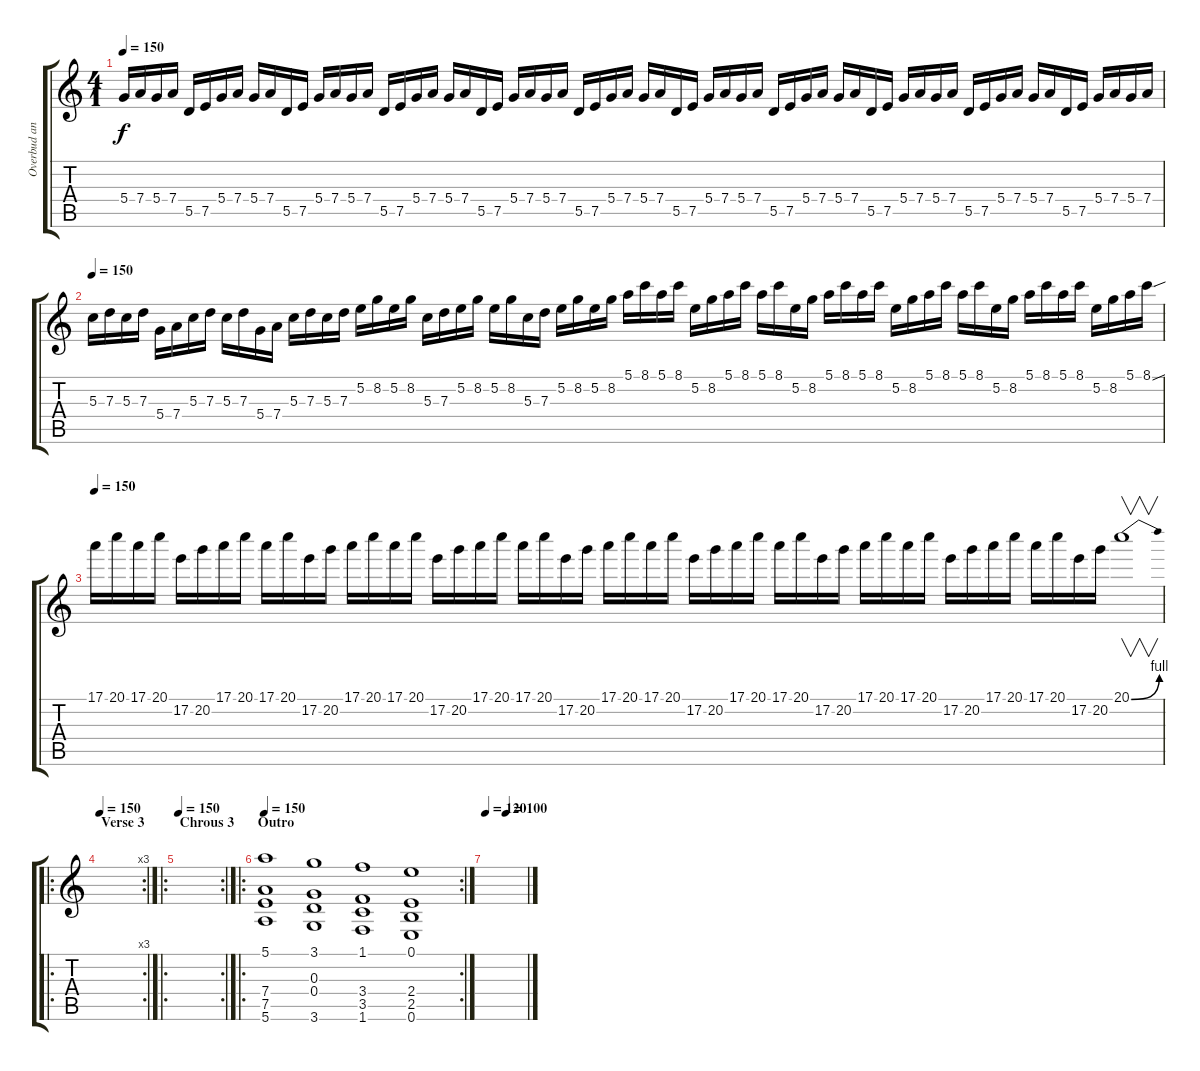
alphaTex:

\track ("Overbud and solo" "Overbud an") {instrument electricguitarclean}
\staff {score tabs}
\tuning (E4 B3 G3 D3 A2 E2) {hide}
\ts (4 1)
\tempo 150
\clef g2
\ks c
5.4.16{dy f} 7.4.16 5.4.16 7.4.16 5.5.16 7.5.16 5.4.16 7.4.16 5.4.16 7.4.16 5.5.16 7.5.16 5.4.16 7.4.16 5.4.16 7.4.16 5.5.16 7.5.16 5.4.16 7.4.16 5.4.16 7.4.16 5.5.16 7.5.16 5.4.16 7.4.16 5.4.16 7.4.16 5.5.16 7.5.16 5.4.16 7.4.16 5.4.16 7.4.16 5.5.16 7.5.16 5.4.16 7.4.16 5.4.16 7.4.16 5.5.16 7.5.16 5.4.16 7.4.16 5.4.16 7.4.16 5.5.16 7.5.16 5.4.16 7.4.16 5.4.16 7.4.16 5.5.16 7.5.16 5.4.16 7.4.16 5.4.16 7.4.16 5.5.16 7.5.16 5.4.16 7.4.16 5.4.16 7.4.16 |
\tempo 150
5.3.16 7.3.16 5.3.16 7.3.16 5.4.16 7.4.16 5.3.16 7.3.16 5.3.16 7.3.16 5.4.16 7.4.16 5.3.16 7.3.16 5.3.16 7.3.16 5.2.16 8.2.16 5.2.16 8.2.16 5.3.16 7.3.16 5.2.16 8.2.16 5.2.16 8.2.16 5.3.16 7.3.16 5.2.16 8.2.16 5.2.16 8.2.16 5.1.16 8.1.16 5.1.16 8.1.16 5.2.16 8.2.16 5.1.16 8.1.16 5.1.16 8.1.16 5.2.16 8.2.16 5.1.16 8.1.16 5.1.16 8.1.16 5.2.16 8.2.16 5.1.16 8.1.16 5.1.16 8.1.16 5.2.16 8.2.16 5.1.16 8.1.16 5.1.16 8.1.16 5.2.16 8.2.16 5.1.16 8.1{ss}.16 |
\tempo 150
17.1.16 20.1.16 17.1.16 20.1.16 17.2.16 20.2.16 17.1.16 20.1.16 17.1.16 20.1.16 17.2.16 20.2.16 17.1.16 20.1.16 17.1.16 20.1.16 17.2.16 20.2.16 17.1.16 20.1.16 17.1.16 20.1.16 17.2.16 20.2.16 17.1.16 20.1.16 17.1.16 20.1.16 17.2.16 20.2.16 17.1.16 20.1.16 17.1.16 20.1.16 17.2.16 20.2.16 17.1.16 20.1.16 17.1.16 20.1.16 17.2.16 20.2.16 17.1.16 20.1.16 17.1.16 20.1.16 17.2.16 20.2.16 20.1{be (bend 0 0 60 4)}.1{v} |
\ro
\rc 3
\section ("" "Verse 3")
\tempo 150
|
\ro
\rc 2
\section ("" "Chrous 3")
\tempo 150
|
\ro
\rc 2
\section ("" "Outro")
\tempo 150
(5.1 7.4 7.5 5.6).1{volume 13} (3.1 0.3 0.4 3.6).1 (1.1 3.4 3.5 1.6).1 (0.1 2.4 2.5 0.6).1 |
\tempo 120
\tempo (100 0.5)
